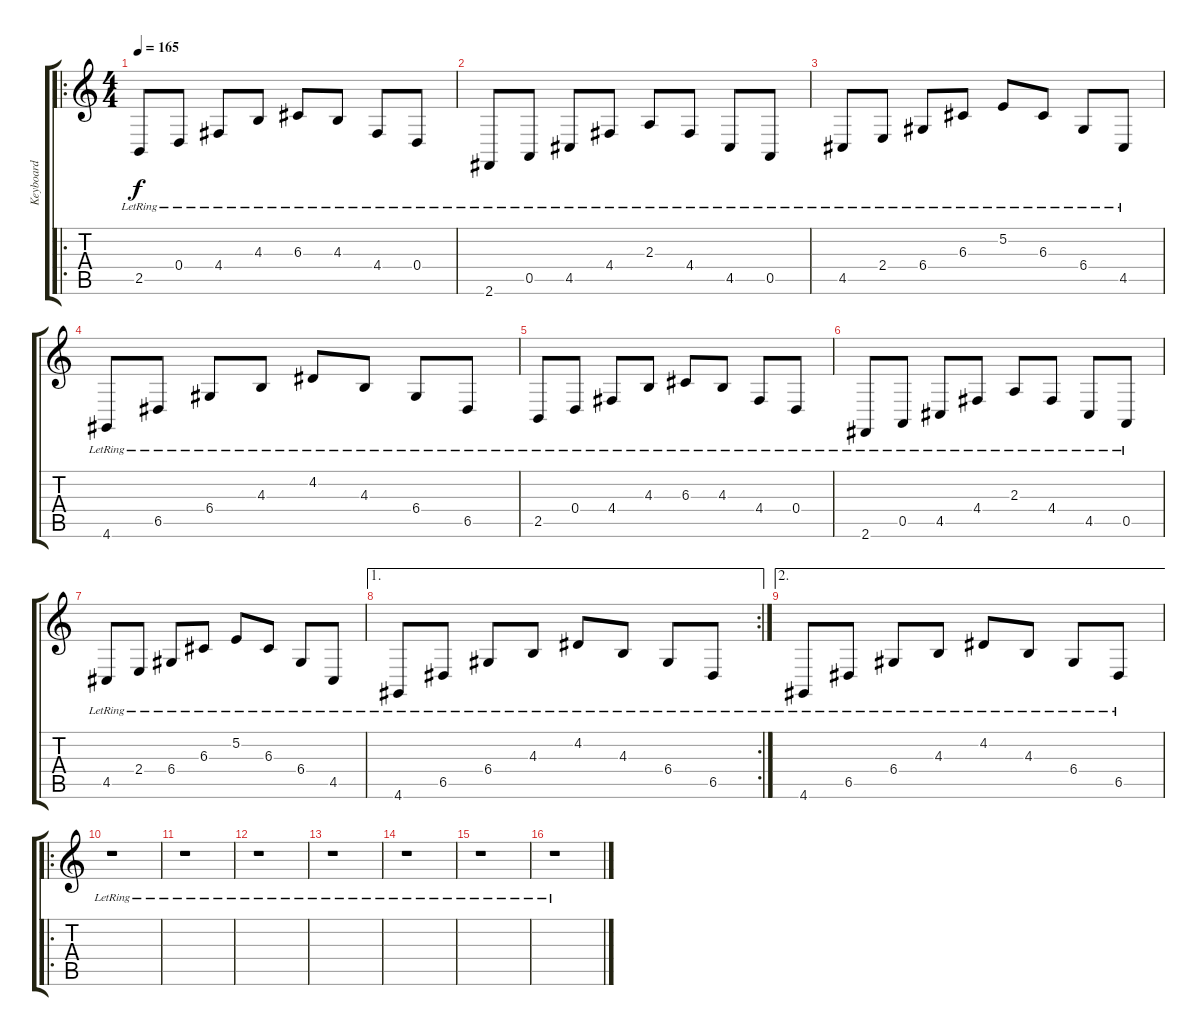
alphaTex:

\track ("Keyboard" "Keyboard") {instrument acousticgrandpiano}
\staff {score tabs}
\tuning (E4 B3 G3 D3 A2 E2) {hide}
\ro
\ts (4 4)
\tempo 165
\clef g2
\ks c
2.5{lr}.8{dy f} 0.4{lr}.8 4.4{lr}.8 4.3{lr}.8 6.3{lr}.8 4.3{lr}.8 4.4{lr}.8 0.4{lr}.8 |
2.6{lr}.8 0.5{lr}.8 4.5{lr}.8 4.4{lr}.8 2.3{lr}.8 4.4{lr}.8 4.5{lr}.8 0.5{lr}.8 |
4.5{lr}.8 2.4{lr}.8 6.4{lr}.8 6.3{lr}.8 5.2{lr}.8 6.3{lr}.8 6.4{lr}.8 4.5{lr}.8 |
4.6{lr}.8 6.5{lr}.8 6.4{lr}.8 4.3{lr}.8 4.2{lr}.8 4.3{lr}.8 6.4{lr}.8 6.5{lr}.8 |
2.5{lr}.8 0.4{lr}.8 4.4{lr}.8 4.3{lr}.8 6.3{lr}.8 4.3{lr}.8 4.4{lr}.8 0.4{lr}.8 |
2.6{lr}.8 0.5{lr}.8 4.5{lr}.8 4.4{lr}.8 2.3{lr}.8 4.4{lr}.8 4.5{lr}.8 0.5{lr}.8 |
4.5{lr}.8 2.4{lr}.8 6.4{lr}.8 6.3{lr}.8 5.2{lr}.8 6.3{lr}.8 6.4{lr}.8 4.5{lr}.8 |
\ae 1
\rc 2
4.6{lr}.8 6.5{lr}.8 6.4{lr}.8 4.3{lr}.8 4.2{lr}.8 4.3{lr}.8 6.4{lr}.8 6.5{lr}.8 |
\ae 2
4.6{lr}.8 6.5{lr}.8 6.4{lr}.8 4.3{lr}.8 4.2{lr}.8 4.3{lr}.8 6.4{lr}.8 6.5{lr}.8 |
\ro
r.1 |
r.1 |
r.1 |
r.1 |
r.1 |
r.1 |
r.1
